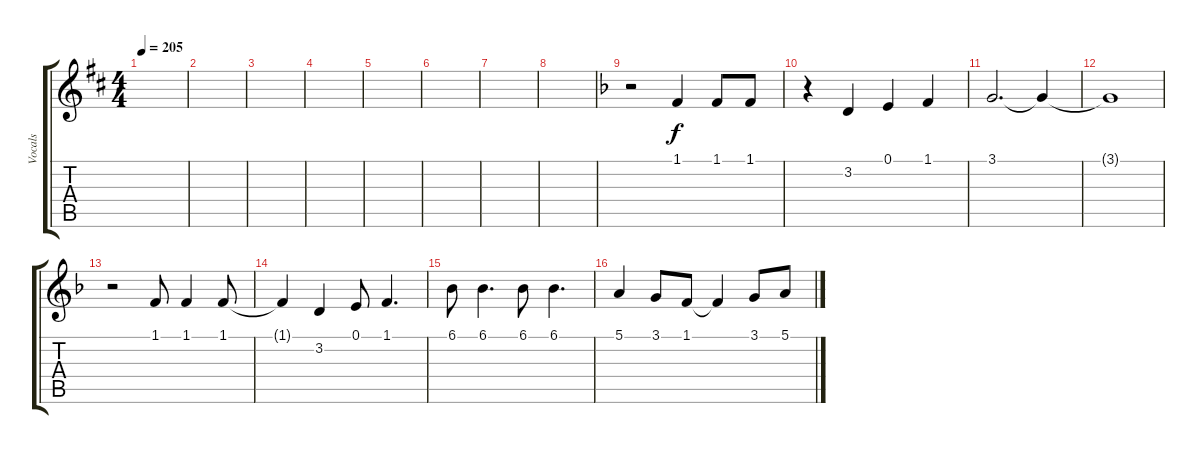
\track ("Vocals" "Vocals") {instrument violin}
\staff {score tabs}
\tuning (E4 B3 G3 D3 A2 E2) {hide}
\ts (4 4)
\tempo 205
\clef g2
\ks d
|
|
|
|
|
|
|
|
\ks f
r.2 1.1.4 1.1.8 1.1.8 |
r.4 3.2.4 0.1.4 1.1.4 |
3.1.2{d} 3.1{t}.4 |
3.1{t}.1 |
r.2 1.1.8 1.1.4 1.1.8 |
1.1{t}.4 3.2.4 0.1.8 1.1.4{d} |
6.1.8 6.1.4{d} 6.1.8 6.1.4{d} |
5.1.4 3.1.8 1.1.8 1.1{t}.4 3.1.8 5.1.8
